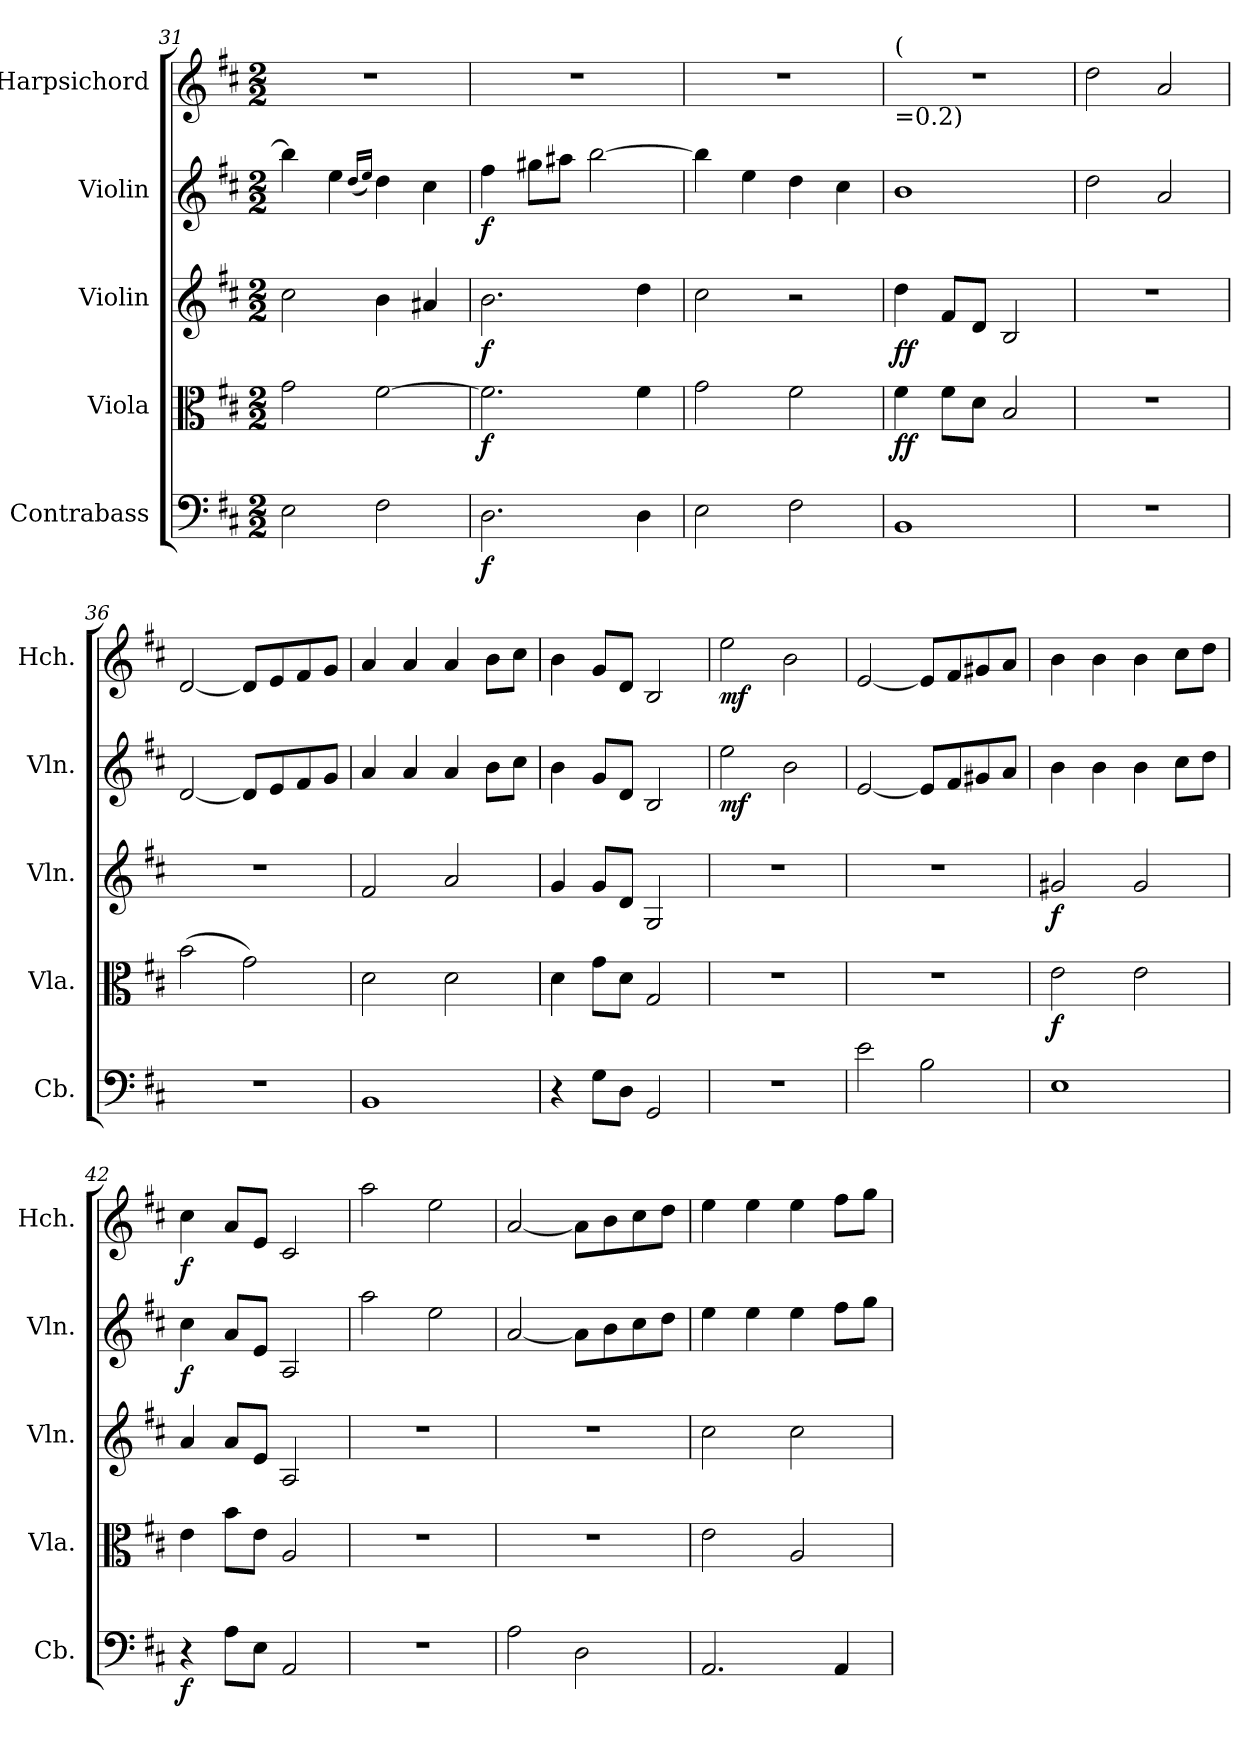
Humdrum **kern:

**kern	**dynam	**kern	**dynam	**kern	**dynam	**kern	**dynam	**kern	**dynam
*part5	*part5	*part4	*part4	*part3	*part3	*part2	*part2	*part1	*part1
*staff5	*staff5	*staff4	*staff4	*staff3	*staff3	*staff2	*staff2	*staff1	*staff1
*I"Contrabass	*	*I"Viola	*	*I"Violin	*	*I"Violin	*	*I"Harpsichord	*
*I'Cb.	*	*I'Vla.	*	*I'Vln.	*	*I'Vln.	*	*I'Hch.	*
*clefF4	*	*clefC3	*	*clefG2	*	*clefG2	*	*clefG2	*
*ITrd7c12	*	*	*	*	*	*	*	*	*
*k[f#c#]	*	*k[f#c#]	*	*k[f#c#]	*	*k[f#c#]	*	*k[f#c#]	*
*M2/2	*	*M2/2	*	*M2/2	*	*M2/2	*	*M2/2	*
=31	=31	=31	=31	=31	=31	=31	=31	=31	=31
2EE\	.	2g\	.	2cc#\	.	4bb\]	.	1r	.
.	.	.	.	.	.	4ee\	.	.	.
.	.	.	.	.	.	(16qdd/LL	.	.	.
.	.	.	.	.	.	16qee/JJ)	.	.	.
2FF#\	.	[2f#\	.	4b\	.	4dd\	.	.	.
.	.	.	.	4a#X/	.	4cc#\	.	.	.
=32	=32	=32	=32	=32	=32	=32	=32	=32	=32
!	!LO:DY:b	!	!LO:DY:b	!	!LO:DY:b	!	!LO:DY:b	!	!
2.DD\	f	2.f#\]	f	2.b\	f	4ff#\	f	1r	.
.	.	.	.	.	.	8gg#X\L	.	.	.
.	.	.	.	.	.	8aa#X\J	.	.	.
.	.	.	.	.	.	[2bb\	.	.	.
4DD\	.	4f#\	.	4dd\	.	.	.	.	.
=33	=33	=33	=33	=33	=33	=33	=33	=33	=33
2EE\	.	2g\	.	2cc#\	.	4bb\]	.	1r	.
.	.	.	.	.	.	4ee\	.	.	.
2FF#\	.	2f#\	.	2r	.	4dd\	.	.	.
.	.	.	.	.	.	4cc#\	.	.	.
=34	=34	=34	=34	=34	=34	=34	=34	=34	=34
!	!	!	!	!	!	!	!	!LO:TX:a:t=(	!
!	!	!	!	!	!	!	!	!LO:TX:b:t==0.2)	!
!	!	!	!LO:DY:b	!	!LO:DY:b	!	!	!	!
1BBB	.	4f#\	ff	4dd\	ff	1b	.	1r	.
.	.	8f#\L	.	8f#/L	.	.	.	.	.
.	.	8d\J	.	8d/J	.	.	.	.	.
.	.	2BZ/	.	2BZ/	.	.	.	.	.
=35	=35	=35	=35	=35	=35	=35	=35	=35	=35
!	!	!	!	!	!	!	!LO:DY:b	!	!LO:DY:b
1r	.	1r	.	1r	.	2dd\	other-dynamics	2dd\	other-dynamics
.	.	.	.	.	.	2a/	.	2a/	.
=36	=36	=36	=36	=36	=36	=36	=36	=36	=36
1r	.	(2b\	.	1r	.	[2d/	.	[2d/	.
.	.	2g\)	.	.	.	8d/L]	.	8d/L]	.
.	.	.	.	.	.	8e/	.	8e/	.
.	.	.	.	.	.	8f#/	.	8f#/	.
.	.	.	.	.	.	8g/J	.	8g/J	.
!!LO:LB:g=z
=37	=37	=37	=37	=37	=37	=37	=37	=37	=37
!	!	!	!LO:DY:b	!	!LO:DY:b	!	!	!	!
1BBB	.	2d\	other-dynamics	2f#/	other-dynamics	4a/	.	4a/	.
.	.	.	.	.	.	4a/	.	4a/	.
.	.	2d\	.	2a/	.	4a/	.	4a/	.
.	.	.	.	.	.	8b\L	.	8b\L	.
.	.	.	.	.	.	8cc#\J	.	8cc#\J	.
=38	=38	=38	=38	=38	=38	=38	=38	=38	=38
4r	.	4d\	.	4g/	.	4b\	.	4b\	.
8GG\L	.	8g\L	.	8g/L	.	8g/L	.	8g/L	.
8DD\J	.	8d\J	.	8d/J	.	8d/J	.	8d/J	.
2GGGZ/	.	2GZ/	.	2GZ/	.	2BZ/	.	2BZ/	.
=39	=39	=39	=39	=39	=39	=39	=39	=39	=39
!	!	!	!	!	!	!	!LO:DY:b	!	!LO:DY:b
1r	.	1r	.	1r	.	2ee\	mf	2ee\	mf
.	.	.	.	.	.	2b\	.	2b\	.
=40	=40	=40	=40	=40	=40	=40	=40	=40	=40
2E\	.	1r	.	1r	.	[2e/	.	[2e/	.
2BB\	.	.	.	.	.	8e/L]	.	8e/L]	.
.	.	.	.	.	.	8f#/	.	8f#/	.
.	.	.	.	.	.	8g#X/	.	8g#X/	.
.	.	.	.	.	.	8a/J	.	8a/J	.
=41	=41	=41	=41	=41	=41	=41	=41	=41	=41
!	!	!	!LO:DY:b	!	!LO:DY:b	!	!	!	!
1EE	.	2e\	f	2g#X/	f	4b\	.	4b\	.
.	.	.	.	.	.	4b\	.	4b\	.
.	.	2e\	.	2g#/	.	4b\	.	4b\	.
.	.	.	.	.	.	8cc#\L	.	8cc#\L	.
.	.	.	.	.	.	8dd\J	.	8dd\J	.
=42	=42	=42	=42	=42	=42	=42	=42	=42	=42
!	!LO:DY:b	!	!	!	!	!	!LO:DY:b	!	!LO:DY:b
4r	f	4e\	.	4a/	.	4cc#\	f	4cc#\	f
8AA\L	.	8b\L	.	8a/L	.	8a/L	.	8a/L	.
8EE\J	.	8e\J	.	8e/J	.	8e/J	.	8e/J	.
2AAAZ/	.	2AZ/	.	2AZ/	.	2A/	.	2c#/	.
=43	=43	=43	=43	=43	=43	=43	=43	=43	=43
1r	.	1r	.	1r	.	2aa\	.	2aa\	.
.	.	.	.	.	.	2ee\	.	2ee\	.
=44	=44	=44	=44	=44	=44	=44	=44	=44	=44
2AA\	.	1r	.	1r	.	[2a/	.	[2a/	.
2DD\	.	.	.	.	.	8a\L]	.	8a\L]	.
.	.	.	.	.	.	8b\	.	8b\	.
.	.	.	.	.	.	8cc#\	.	8cc#\	.
.	.	.	.	.	.	8dd\J	.	8dd\J	.
!!LO:PB:g=z
=45	=45	=45	=45	=45	=45	=45	=45	=45	=45
2.AAA/	.	2e\	.	2cc#\	.	4ee\	.	4ee\	.
.	.	.	.	.	.	4ee\	.	4ee\	.
.	.	2A/	.	2cc#\	.	4ee\	.	4ee\	.
4AAA/	.	.	.	.	.	8ff#\L	.	8ff#\L	.
.	.	.	.	.	.	8gg\J	.	8gg\J	.
=	=	=	=	=	=	=	=	=	=
*-	*-	*-	*-	*-	*-	*-	*-	*-	*-
